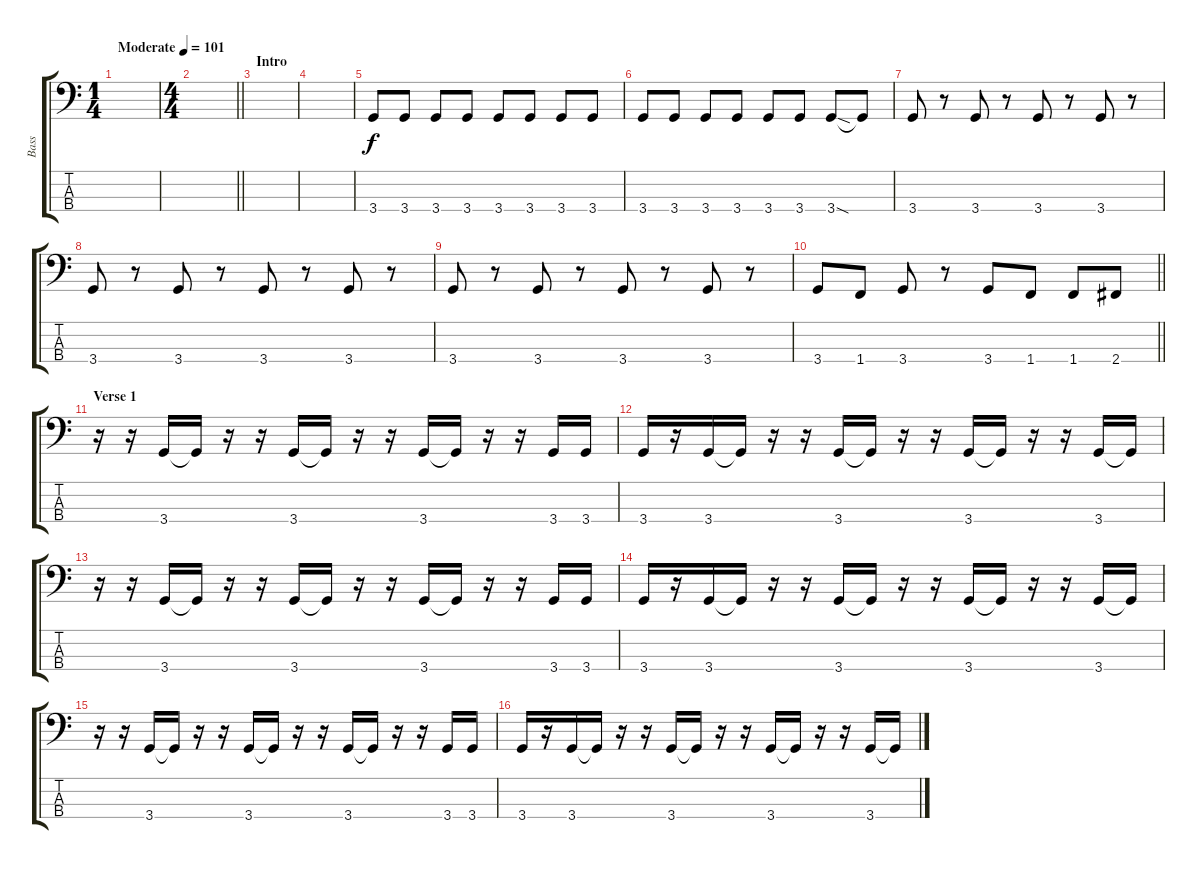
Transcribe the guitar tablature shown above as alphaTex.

\track ("Bass" "Bass") {instrument electricbassfinger}
\staff {score tabs}
\tuning (G2 D2 A1 E1) {hide}
\ts (1 4)
\tempo (101 "Moderate")
\clef f4
\ks c
|
\ts (4 4)
\barLineRight lightlight
|
\section ("" "Intro")
|
|
3.4.8 3.4.8 3.4.8 3.4.8 3.4.8 3.4.8 3.4.8 3.4.8 |
3.4.8 3.4.8 3.4.8 3.4.8 3.4.8 3.4.8 3.4{sod}.8 3.4{t}.8 |
3.4.8 r.8 3.4.8 r.8 3.4.8 r.8 3.4.8 r.8 |
3.4.8 r.8 3.4.8 r.8 3.4.8 r.8 3.4.8 r.8 |
3.4.8 r.8 3.4.8 r.8 3.4.8 r.8 3.4.8 r.8 |
\barLineRight lightlight
3.4.8 1.4.8 3.4.8 r.8 3.4.8 1.4.8 1.4.8 2.4.8 |
\section ("" "Verse 1")
r.16 r.16 3.4.16 3.4{t}.16 r.16 r.16 3.4.16 3.4{t}.16 r.16 r.16 3.4.16 3.4{t}.16 r.16 r.16 3.4.16 3.4.16 |
3.4.16 r.16 3.4.16 3.4{t}.16 r.16 r.16 3.4.16 3.4{t}.16 r.16 r.16 3.4.16 3.4{t}.16 r.16 r.16 3.4.16 3.4{t}.16 |
r.16 r.16 3.4.16 3.4{t}.16 r.16 r.16 3.4.16 3.4{t}.16 r.16 r.16 3.4.16 3.4{t}.16 r.16 r.16 3.4.16 3.4.16 |
3.4.16 r.16 3.4.16 3.4{t}.16 r.16 r.16 3.4.16 3.4{t}.16 r.16 r.16 3.4.16 3.4{t}.16 r.16 r.16 3.4.16 3.4{t}.16 |
r.16 r.16 3.4.16 3.4{t}.16 r.16 r.16 3.4.16 3.4{t}.16 r.16 r.16 3.4.16 3.4{t}.16 r.16 r.16 3.4.16 3.4.16 |
3.4.16 r.16 3.4.16 3.4{t}.16 r.16 r.16 3.4.16 3.4{t}.16 r.16 r.16 3.4.16 3.4{t}.16 r.16 r.16 3.4.16 3.4{t}.16
